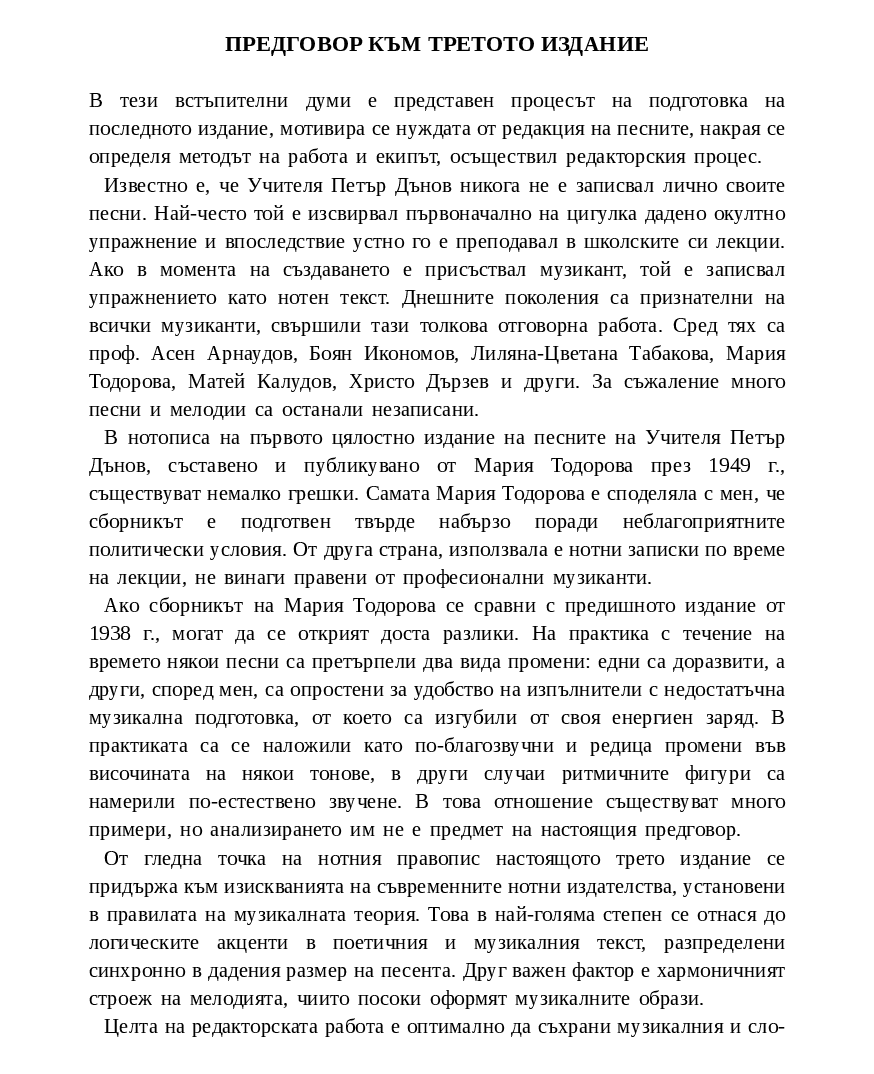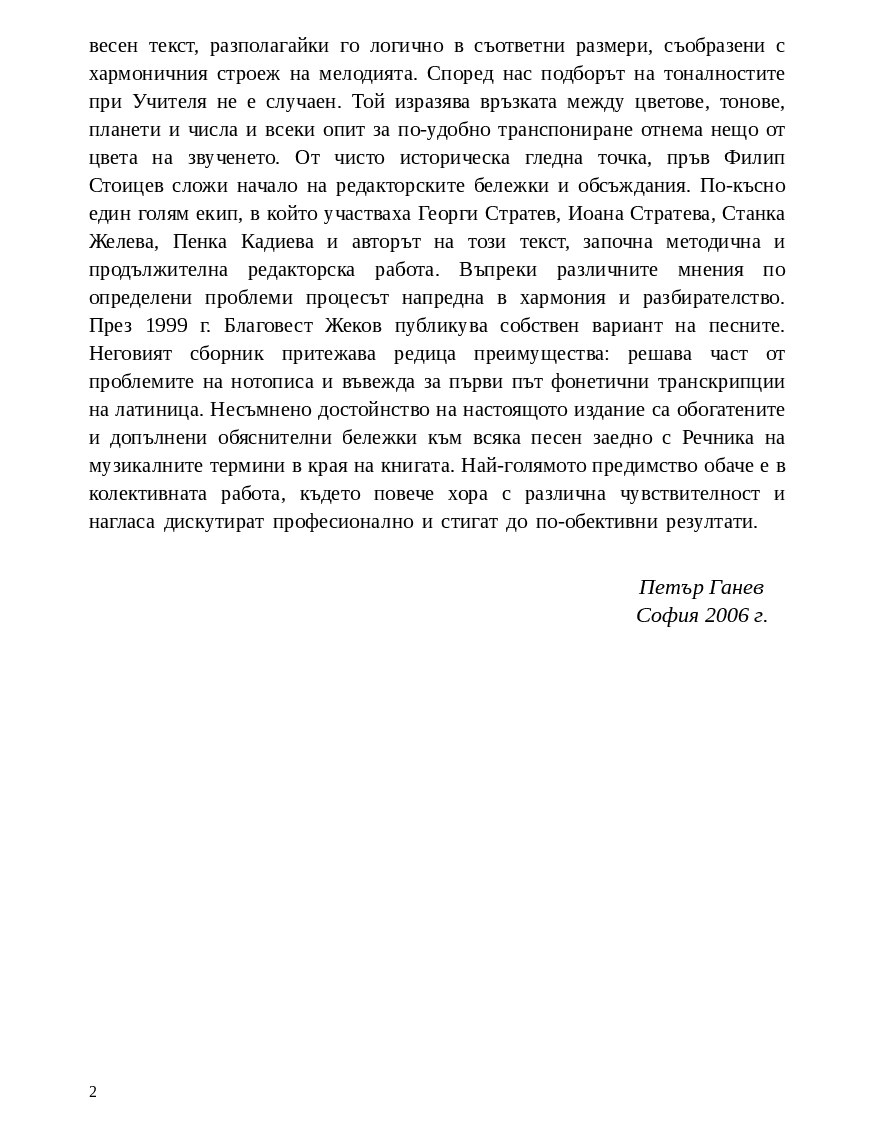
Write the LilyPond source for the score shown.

\version "2.24.3"

% include paper part and global functions
\include "include/globals.ily"

\bookpart {
  \paper {
    print-all-headers = ##f
    print-page-number = ##t
    print-first-page-number = ##f

    % put page numbers on the bottom
    oddHeaderMarkup = \markup ""
    evenHeaderMarkup = \markup ""
    oddFooterMarkup = \markup
    \fill-line {
      ""
      \if \should-print-page-number \fromproperty #'page:page-number-string
    }
    evenFooterMarkup = \markup
    \fill-line {
      \if \should-print-page-number \fromproperty #'page:page-number-string
      ""
    }

    left-margin = 1.5\cm
    right-margin = 1.5\cm
    top-margin = 1.6\cm
    bottom-margin = 1.2\cm
    ragged-bottom = ##t % do not spread the staves to fill the whole vertical space
  }

  \tocItem \markup "Предговор към третото издание"
  \markup \fontsize  #+3.0 { \fill-line \bold {"ПРЕДГОВОР КЪМ ТРЕТОТО ИЗДАНИЕ"} }

  \markup \fontsize #+2.5 {
    \vspace #1.5 \override #'(baseline-skip . 2.7)
    \justify {

      В тези встъпителни думи е представен процесът на
      подготовка на последното издание, мотивира се нуждата от
      редакция на песните, накрая се определя методът на работа и
      екипът, осъществил редакторския процес.
    }
  }
 \markup \fontsize #+2.5 {
    \vspace #0.6  \override #'(baseline-skip . 2.7)
    \justify {
     \hspace #1.5

      Известно е, че Учителя Петър Дънов никога не е записвал
      лично своите песни. Най-често той е изсвирвал първоначално на
      цигулка дадено окултно упражнение и впоследствие устно го е
      преподавал в школските си лекции. Ако в момента на създаването
      е присъствал музикант, той е записвал упражнението като нотен
      текст. Днешните поколения са признателни на всички музиканти,
      свършили тази толкова отговорна работа. Сред тях са проф. Асен
      Арнаудов, Боян Икономов, Лиляна-Цветана Табакова, Мария
      Тодорова, Матей Калудов, Христо Дързев и други. За съжаление
      много песни и мелодии са останали незаписани.
    }
  }
 \markup \fontsize #+2.5 {
    \vspace #0.6  \override #'(baseline-skip . 2.7)
    \justify {
     \hspace #1.5

      В нотописа на първото цялостно издание на песните на
      Учителя Петър Дънов, съставено и публикувано от Мария
      Тодорова през 1949 г., съществуват немалко грешки. Самата
      Мария Тодорова е споделяла с мен, че сборникът е подготвен
      твърде набързо поради неблагоприятните политически условия.
      От друга страна, използвала е нотни записки по време на лекции,
      не винаги правени от професионални музиканти.
    }
  }
 \markup \fontsize #+2.5 {
    \vspace #0.6  \override #'(baseline-skip . 2.7)
    \justify {
     \hspace #1.5
      Ако сборникът на Мария Тодорова се сравни с предишното
      издание от 1938 г., могат да се открият доста разлики. На практика
      с течение на времето някои песни са претърпели два вида промени:
      едни са доразвити, а други, според мен, са опростени за удобство
      на изпълнители с недостатъчна музикална подготовка, от което са
      изгубили от своя енергиен заряд. В практиката са се наложили като
      по-благозвучни и редица промени във височината на някои тонове,
      в други случаи ритмичните фигури са намерили по-естествено
      звучене. В това отношение съществуват много примери, но
      анализирането им не е предмет на настоящия предговор.
    }
  }

  \markup \fontsize #+2.5 {
    \vspace #0.6  \override #'(baseline-skip . 2.7)
    \justify {
     \hspace #1.5

      От гледна точка на нотния правопис настоящото трето
      издание се придържа към изискванията на съвременните нотни
      издателства, установени в правилата на музикалната теория. Това
      в най-голяма степен се отнася до логическите акценти в поетичния
      и музикалния текст, разпределени синхронно в дадения размер на
      песента. Друг важен фактор е хармоничният строеж на мелодията,
      чиито посоки оформят музикалните образи.
    }
  }

\markup \fontsize #+2.5 {
    \vspace #0.6  \override #'(baseline-skip . 2.7)
    \justify {
     \hspace #1.5
     Целта на редакторската работа е оптимално да съхрани
      музикалния и сло-
     
       }
  }


  \markup \fontsize #+2.5 {
    \vspace #0.6  \override #'(baseline-skip . 2.7)
    \justify {
    
      
весен текст, разполагайки го логично в съответни размери, съобразени с хармоничния строеж на мелодията. Според
      нас подборът на тоналностите при Учителя не е случаен. Той изразява връзката между цветове, тонове, планети и числа и всеки опит
      за по-удобно транспониране отнема нещо от цвета на звученето.
      От чисто историческа гледна точка, пръв Филип Стоицев
      сложи начало на редакторските бележки и обсъждания. По-късно
      един голям екип, в който участваха Георги Стратев, Иоана
      Стратева, Станка Желева, Пенка Кадиева и авторът на този
      текст, започна методична и продължителна редакторска работа.
      Въпреки различните мнения по определени проблеми процесът
      напредна в хармония и разбирателство. През 1999 г. Благовест
      Жеков публикува собствен вариант на песните. Неговият сборник
      притежава редица преимущества: решава част от проблемите
      на нотописа и въвежда за първи път фонетични транскрипции
      на латиница. Несъмнено достойнство на настоящото издание са
      обогатените и допълнени обяснителни бележки към всяка песен
      заедно с Речника на музикалните термини в края на книгата.
      Най-голямото предимство обаче е в колективната работа, където
      повече хора с различна чувствителност и нагласа дискутират
      професионално и стигат до по-обективни резултати.
    }
  }

    \markup \fontsize #+3 \raise #0 \override #'(baseline-skip . 2.7) {
    \column {
      \line {"  "}
      \line {"  "}
      \fill-line { "" ""  \italic {"Петър Ганев    "} }
      \fill-line { "" ""  \italic {"София 2006 г.   "} }
    }
  }


} % bookpart